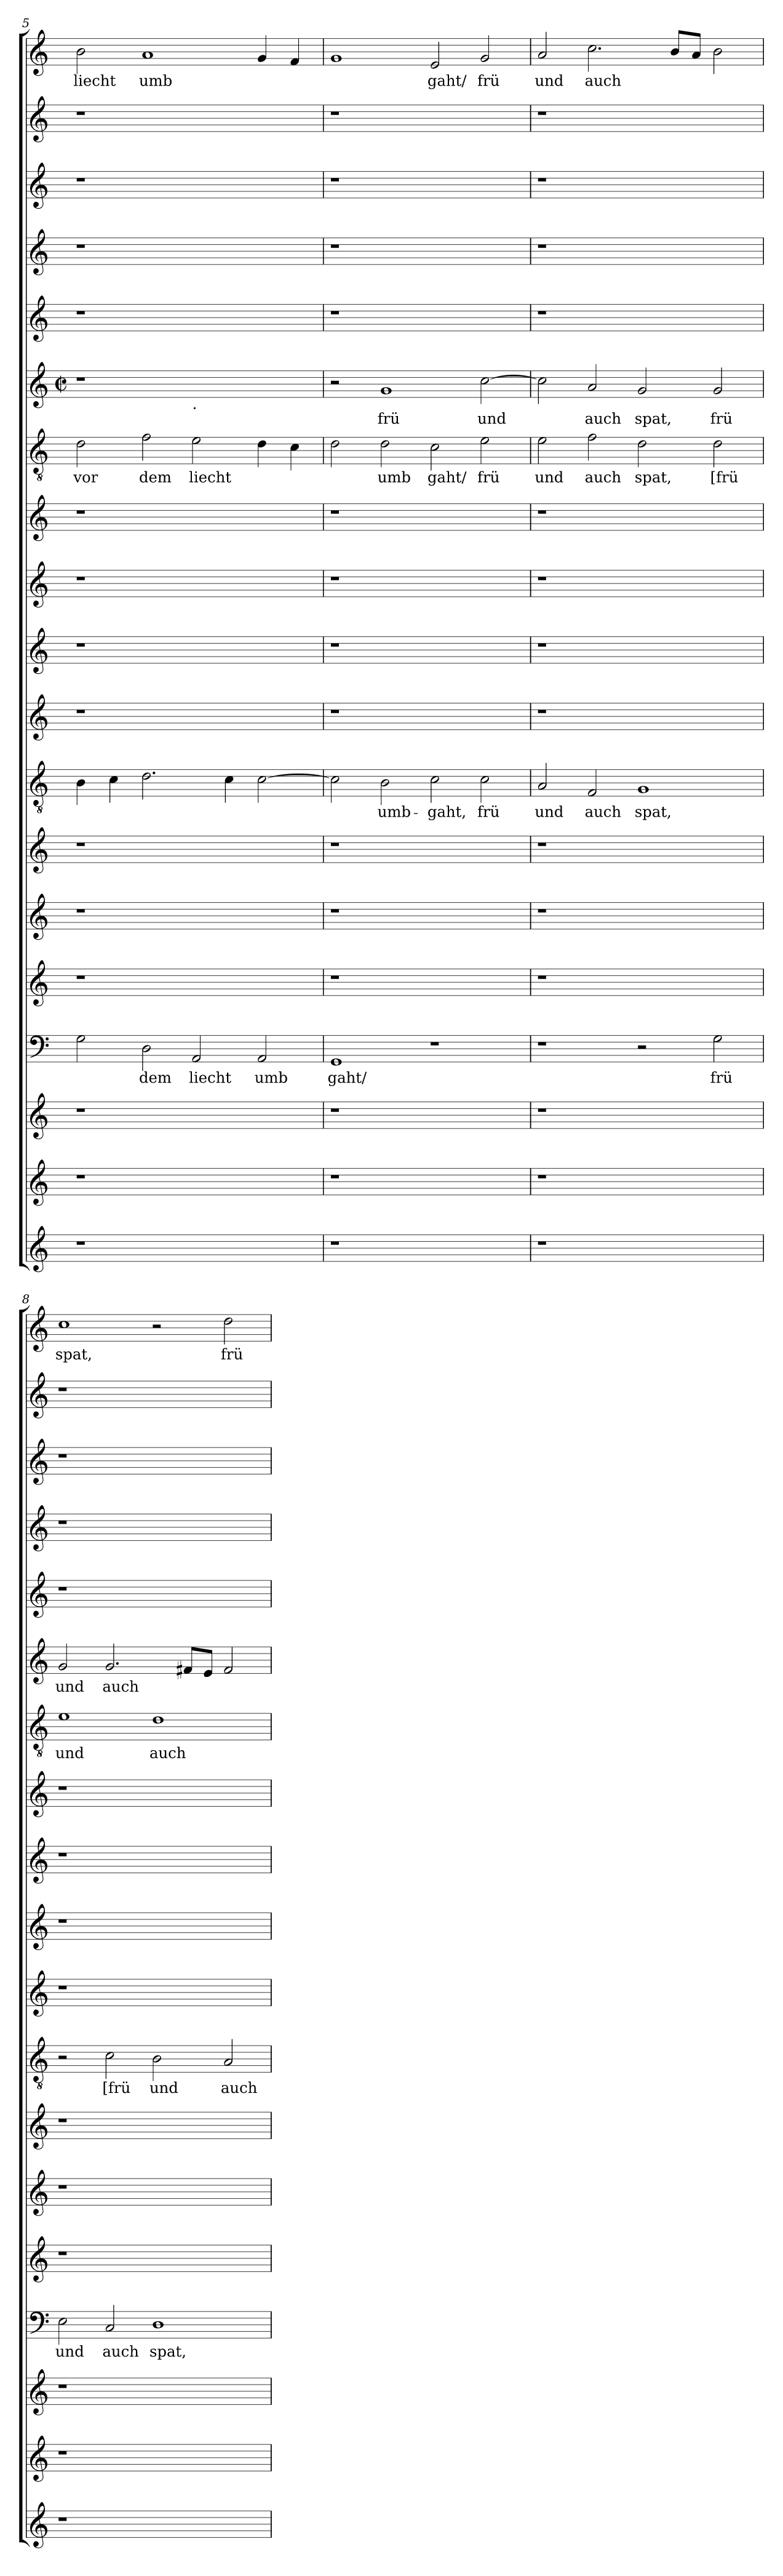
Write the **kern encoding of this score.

**kern	**kern	**kern	**kern	**text	**kern	**kern	**kern	**kern	**text	**kern	**kern	**kern	**kern	**kern	**text	**kern	**text	**kern	**kern	**kern	**kern	**kern	**text
*part19	*part18	*part17	*part16	*part16	*part15	*part14	*part13	*part12	*part12	*part11	*part10	*part9	*part8	*part7	*part7	*part6	*part6	*part5	*part4	*part3	*part2	*part1	*part1
*staff19	*staff18	*staff17	*staff16	*staff16	*staff15	*staff14	*staff13	*staff12	*staff12	*staff11	*staff10	*staff9	*staff8	*staff7	*staff7	*staff6	*staff6	*staff5	*staff4	*staff3	*staff2	*staff1	*staff1
!!LO:LB:g=z
*clefG2	*clefG2	*clefG2	*clefF4	*	*clefG2	*clefG2	*clefG2	*clefGv2	*	*clefG2	*clefG2	*clefG2	*clefG2	*clefGv2	*	*clefG2	*	*clefG2	*clefG2	*clefG2	*clefG2	*clefG2	*
*k[]	*k[]	*k[]	*k[]	*	*k[]	*k[]	*k[]	*k[]	*	*k[]	*k[]	*k[]	*k[]	*k[]	*	*k[]	*	*k[]	*k[]	*k[]	*k[]	*k[]	*
*C:	*C:	*C:	*C:	*	*C:	*C:	*C:	*C:	*	*C:	*C:	*C:	*C:	*C:	*	*C:	*	*C:	*C:	*C:	*C:	*C:	*
*	*	*	*	*	*	*	*	*	*	*	*	*	*	*	*	*M2/2	*	*	*	*	*	*	*
*	*	*	*	*	*	*	*	*	*	*	*	*	*	*	*	*met(c|)	*	*	*	*	*	*	*
=5	=5	=5	=5	=5	=5	=5	=5	=5	=5	=5	=5	=5	=5	=5	=5	=5	=5	=5	=5	=5	=5	=5	=5
!	!	!	!	!	!	!	!	!	!	!	!	!	!	!	!LO:LY:b	!	!	!	!	!	!	!	!LO:LY:b
1r	1r	1r	2G\	.	1r	1r	1r	4B\	.	1r	1r	1r	1r	2d\	vor	1r	.	1r	1r	1r	1r	2b\	liecht
.	.	.	.	.	.	.	.	4c\	.	.	.	.	.	.	.	.	.	.	.	.	.	.	.
!	!	!	!	!LO:LY:b	!	!	!	!	!	!	!	!	!	!	!LO:LY:b	!	!	!	!	!	!	!	!LO:LY:b
.	.	.	2D\	dem	.	.	.	2.d\	.	.	.	.	.	2f\	dem	.	.	.	.	.	.	1a	umb
!	!	!	!	!	!	!	!	!	!	!	!	!	!	!	!	!LO:TX:b:t=.	!	!	!	!	!	!	!
!	!	!	!	!LO:LY:b	!	!	!	!	!	!	!	!	!	!	!LO:LY:b	!	!	!	!	!	!	!	!
1ryy	1ryy	1ryy	2AA/	liecht	1ryy	1ryy	1ryy	.	.	1ryy	1ryy	1ryy	1ryy	2e\	liecht	1ryy	.	1ryy	1ryy	1ryy	1ryy	.	.
.	.	.	.	.	.	.	.	4c\	.	.	.	.	.	.	.	.	.	.	.	.	.	.	.
!	!	!	!	!LO:LY:b	!	!	!	!	!	!	!	!	!	!	!	!	!	!	!	!	!	!	!
.	.	.	2AA/	umb	.	.	.	[>2c\	.	.	.	.	.	4d\	.	.	.	.	.	.	.	4g/	.
.	.	.	.	.	.	.	.	.	.	.	.	.	.	4c\	.	.	.	.	.	.	.	4f/	.
=6	=6	=6	=6	=6	=6	=6	=6	=6	=6	=6	=6	=6	=6	=6	=6	=6	=6	=6	=6	=6	=6	=6	=6
!	!	!	!	!LO:LY:b	!	!	!	!	!	!	!	!	!	!	!	!	!	!	!	!	!	!	!
1r	1r	1r	1GG	gaht/	1r	1r	1r	2c\]	.	1r	1r	1r	1r	2d\	.	2r	.	1r	1r	1r	1r	1g	.
!	!	!	!	!	!	!	!	!	!LO:LY:b	!	!	!	!	!	!LO:LY:b	!	!LO:LY:b	!	!	!	!	!	!
.	.	.	.	.	.	.	.	2B\	umb-	.	.	.	.	2d\	umb	1g	frü	.	.	.	.	.	.
!	!	!	!	!	!	!	!	!	!LO:LY:b	!	!	!	!	!	!LO:LY:b	!	!	!	!	!	!	!	!LO:LY:b
1ryy	1ryy	1ryy	1r	.	1ryy	1ryy	1ryy	2c\	-gaht,	1ryy	1ryy	1ryy	1ryy	2c\	gaht/	.	.	1ryy	1ryy	1ryy	1ryy	2e/	gaht/
!	!	!	!	!	!	!	!	!	!LO:LY:b	!	!	!	!	!	!LO:LY:b	!	!LO:LY:b	!	!	!	!	!	!LO:LY:b
.	.	.	.	.	.	.	.	2c\	frü	.	.	.	.	2e\	frü	[>2cc\	und	.	.	.	.	2g/	frü
=7	=7	=7	=7	=7	=7	=7	=7	=7	=7	=7	=7	=7	=7	=7	=7	=7	=7	=7	=7	=7	=7	=7	=7
!	!	!	!	!	!	!	!	!	!LO:LY:b	!	!	!	!	!	!LO:LY:b	!	!	!	!	!	!	!	!LO:LY:b
1r	1r	1r	1r	.	1r	1r	1r	2A/	und	1r	1r	1r	1r	2e\	und	2cc\]	.	1r	1r	1r	1r	2a/	und
!	!	!	!	!	!	!	!	!	!LO:LY:b	!	!	!	!	!	!LO:LY:b	!	!LO:LY:b	!	!	!	!	!	!LO:LY:b
.	.	.	.	.	.	.	.	2F/	auch	.	.	.	.	2f\	auch	2a/	auch	.	.	.	.	2.cc\	auch
!	!	!	!	!	!	!	!	!	!LO:LY:b	!	!	!	!	!	!LO:LY:b	!	!LO:LY:b	!	!	!	!	!	!
1ryy	1ryy	1ryy	2r	.	1ryy	1ryy	1ryy	1G	spat,	1ryy	1ryy	1ryy	1ryy	2d\	spat,	2g/	spat,	1ryy	1ryy	1ryy	1ryy	.	.
.	.	.	.	.	.	.	.	.	.	.	.	.	.	.	.	.	.	.	.	.	.	8b/L	.
.	.	.	.	.	.	.	.	.	.	.	.	.	.	.	.	.	.	.	.	.	.	8a/J	.
!	!	!	!	!LO:LY:b	!	!	!	!	!	!	!	!	!	!	!LO:LY:b	!	!LO:LY:b	!	!	!	!	!	!
.	.	.	2G\	frü	.	.	.	.	.	.	.	.	.	2d\	[frü	2g/	frü	.	.	.	.	2b\	.
!!LO:PB:g=z
=8	=8	=8	=8	=8	=8	=8	=8	=8	=8	=8	=8	=8	=8	=8	=8	=8	=8	=8	=8	=8	=8	=8	=8
!	!	!	!	!LO:LY:b	!	!	!	!	!	!	!	!	!	!	!LO:LY:b	!	!LO:LY:b	!	!	!	!	!	!LO:LY:b
1r	1r	1r	2E\	und	1r	1r	1r	2r	.	1r	1r	1r	1r	1e	und	2g/	und	1r	1r	1r	1r	1cc	spat,
!	!	!	!	!LO:LY:b	!	!	!	!	!LO:LY:b	!	!	!	!	!	!	!	!LO:LY:b	!	!	!	!	!	!
.	.	.	2C/	auch	.	.	.	2c\	[frü	.	.	.	.	.	.	2.g/	auch	.	.	.	.	.	.
!	!	!	!	!LO:LY:b	!	!	!	!	!LO:LY:b	!	!	!	!	!	!LO:LY:b	!	!	!	!	!	!	!	!
1ryy	1ryy	1ryy	1D	spat,	1ryy	1ryy	1ryy	2B\	und	1ryy	1ryy	1ryy	1ryy	1d	auch	.	.	1ryy	1ryy	1ryy	1ryy	2r	.
.	.	.	.	.	.	.	.	.	.	.	.	.	.	.	.	8f#/L	.	.	.	.	.	.	.
.	.	.	.	.	.	.	.	.	.	.	.	.	.	.	.	8e/J	.	.	.	.	.	.	.
!	!	!	!	!	!	!	!	!	!LO:LY:b	!	!	!	!	!	!	!	!	!	!	!	!	!	!LO:LY:b
.	.	.	.	.	.	.	.	2A/	auch	.	.	.	.	.	.	2f#/	.	.	.	.	.	2dd\	frü
=	=	=	=	=	=	=	=	=	=	=	=	=	=	=	=	=	=	=	=	=	=	=	=
*-	*-	*-	*-	*-	*-	*-	*-	*-	*-	*-	*-	*-	*-	*-	*-	*-	*-	*-	*-	*-	*-	*-	*-
